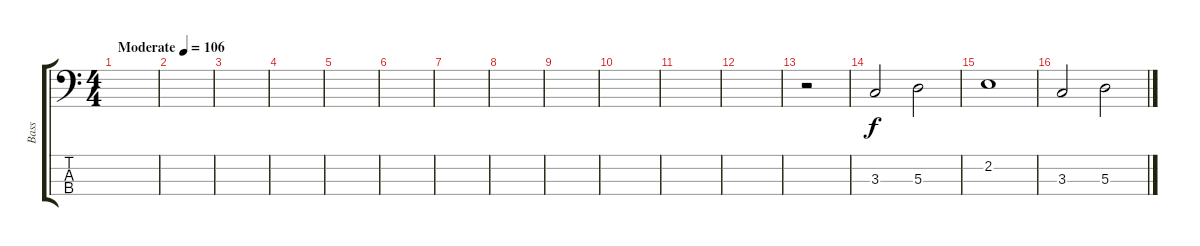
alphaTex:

\track ("Bass" "Bass") {instrument electricbasspick}
\staff {score tabs}
\tuning (G2 D2 A1 E1) {hide}
\ts (4 4)
\tempo (106 "Moderate")
\clef f4
\ks c
|
|
|
|
|
|
|
|
|
|
|
|
r.2 |
3.3.2 5.3.2 |
2.2.1 |
3.3.2 5.3.2
